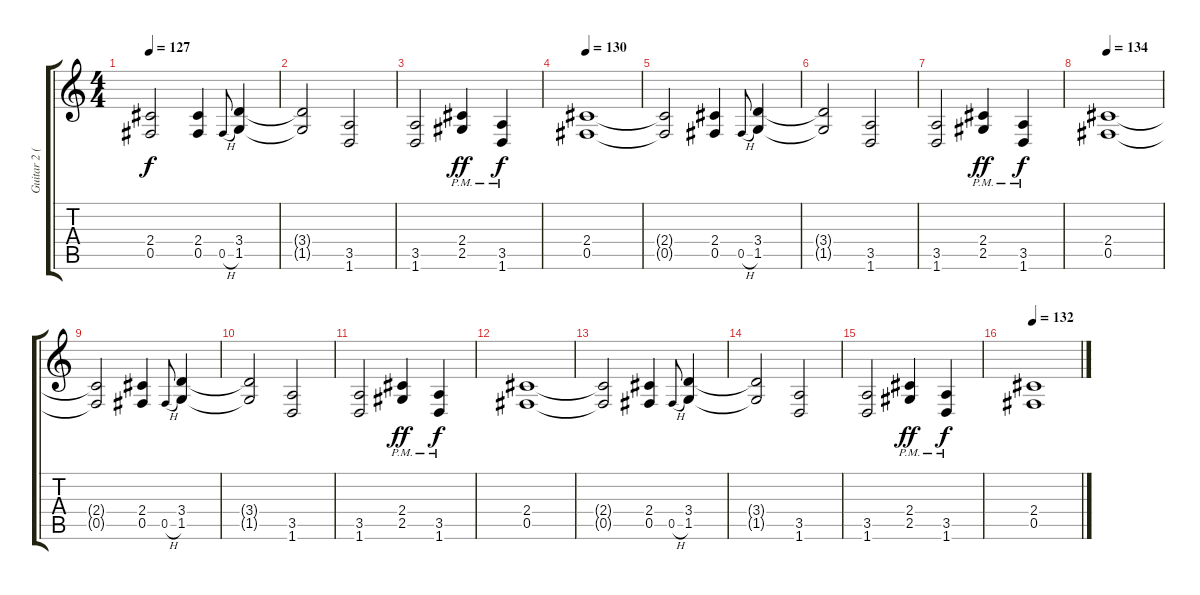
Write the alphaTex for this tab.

\track ("Guitar 2 (Distortion)" "Guitar 2 (") {instrument distortionguitar}
\staff {score tabs}
\tuning (Db4 Ab3 E3 B2 Gb2 Db2) {hide}
\ts (4 4)
\tempo 127
\clef g2
\ks c
(2.4{t} 0.5{t}).2{dy f} (2.4 0.5).4 0.5{h}.8{gr onbeat} (3.4 1.5).4 |
(3.4{t} 1.5{t}).2 (3.5 1.6).2 |
(3.5 1.6).2 (2.4{pm} 2.5{pm}).4{dy ff} (3.5{pm} 1.6{pm}).4{dy f} |
\tempo 130
(2.4 0.5).1 |
(2.4{t} 0.5{t}).2 (2.4 0.5).4 0.5{h}.8{gr onbeat} (3.4 1.5).4 |
(3.4{t} 1.5{t}).2 (3.5 1.6).2 |
(3.5 1.6).2 (2.4{pm} 2.5{pm}).4{dy ff} (3.5{pm} 1.6{pm}).4{dy f} |
\tempo 134
(2.4 0.5).1 |
(2.4{t} 0.5{t}).2 (2.4 0.5).4 0.5{h}.8{gr onbeat} (3.4 1.5).4 |
(3.4{t} 1.5{t}).2 (3.5 1.6).2 |
(3.5 1.6).2 (2.4{pm} 2.5{pm}).4{dy ff} (3.5{pm} 1.6{pm}).4{dy f} |
(2.4 0.5).1 |
(2.4{t} 0.5{t}).2 (2.4 0.5).4 0.5{h}.8{gr onbeat} (3.4 1.5).4 |
(3.4{t} 1.5{t}).2 (3.5 1.6).2 |
(3.5 1.6).2 (2.4{pm} 2.5{pm}).4{dy ff} (3.5{pm} 1.6{pm}).4{dy f} |
\tempo 132
(2.4 0.5).1
